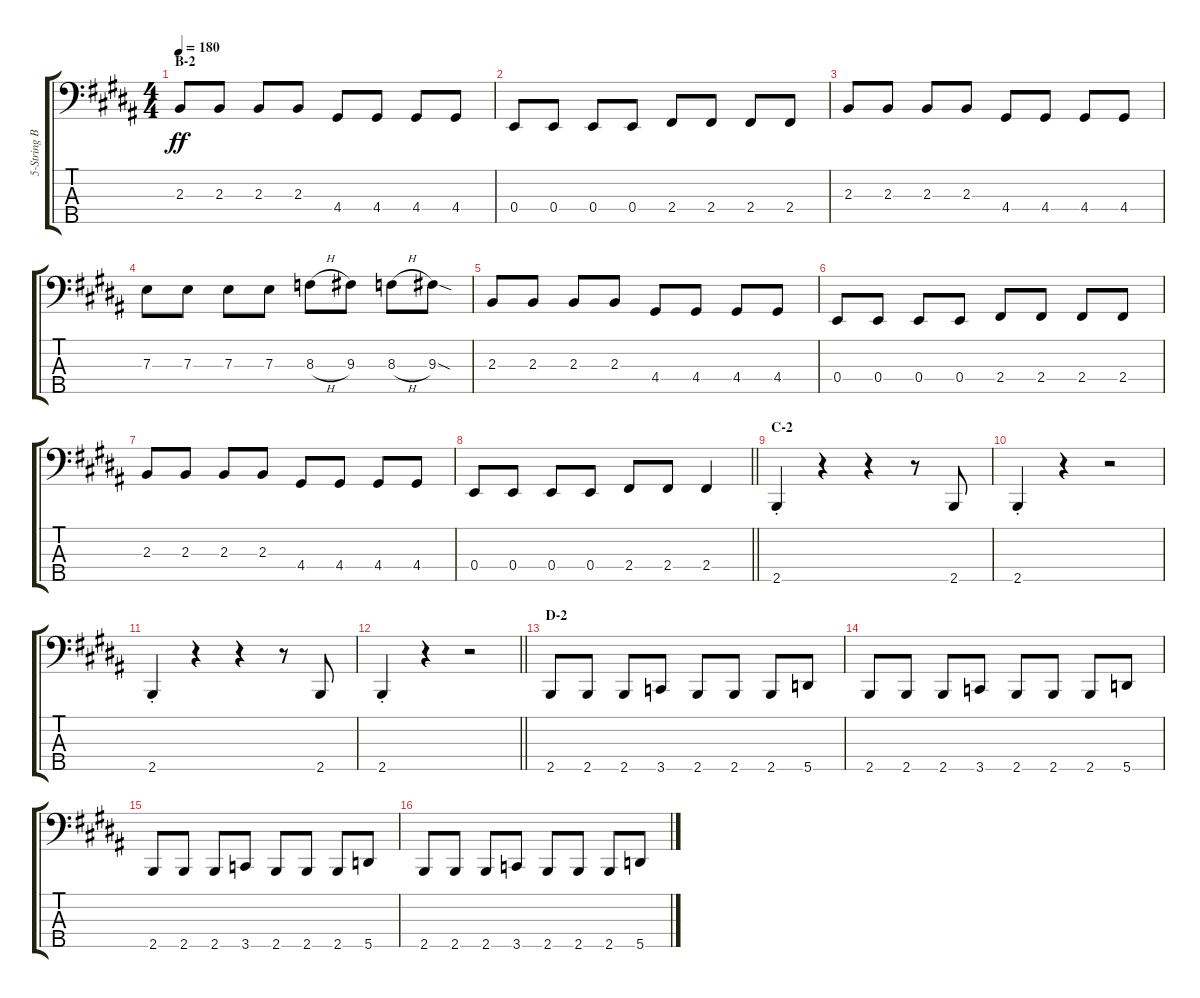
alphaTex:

\track ("5-String Bass" "5-String B") {instrument electricbassfinger}
\staff {score tabs}
\tuning (G2 D2 A1 E1 A0) {hide}
\ts (4 4)
\section ("" "B-2")
\tempo 180
\clef f4
\ks b
2.3.8{dy ff} 2.3.8 2.3.8 2.3.8 4.4.8 4.4.8 4.4.8 4.4.8 |
0.4.8 0.4.8 0.4.8 0.4.8 2.4.8 2.4.8 2.4.8 2.4.8 |
2.3.8 2.3.8 2.3.8 2.3.8 4.4.8 4.4.8 4.4.8 4.4.8 |
7.3.8 7.3.8 7.3.8 7.3.8 8.3{h}.8 9.3.8 8.3{h}.8 9.3{sod}.8 |
2.3.8 2.3.8 2.3.8 2.3.8 4.4.8 4.4.8 4.4.8 4.4.8 |
0.4.8 0.4.8 0.4.8 0.4.8 2.4.8 2.4.8 2.4.8 2.4.8 |
2.3.8 2.3.8 2.3.8 2.3.8 4.4.8 4.4.8 4.4.8 4.4.8 |
\barLineRight lightlight
0.4.8 0.4.8 0.4.8 0.4.8 2.4.8 2.4.8 2.4.4 |
\section ("" "C-2")
2.5{st}.4 r.4 r.4 r.8 2.5.8 |
2.5{st}.4 r.4 r.2 |
2.5{st}.4 r.4 r.4 r.8 2.5.8 |
\barLineRight lightlight
2.5{st}.4 r.4 r.2 |
\section ("" "D-2")
2.5.8 2.5.8 2.5.8 3.5.8 2.5.8 2.5.8 2.5.8 5.5.8 |
2.5.8 2.5.8 2.5.8 3.5.8 2.5.8 2.5.8 2.5.8 5.5.8 |
2.5.8 2.5.8 2.5.8 3.5.8 2.5.8 2.5.8 2.5.8 5.5.8 |
2.5.8 2.5.8 2.5.8 3.5.8 2.5.8 2.5.8 2.5.8 5.5.8
